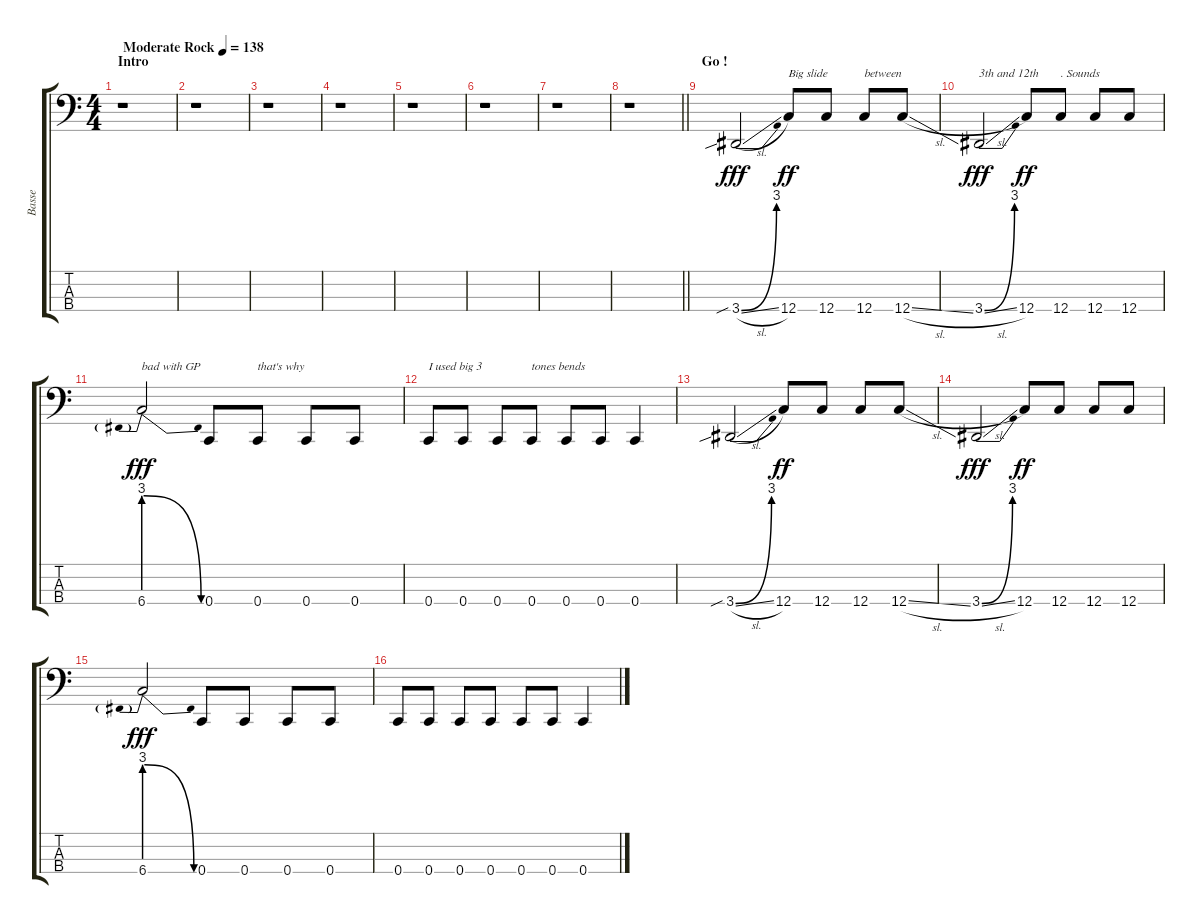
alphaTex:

\track ("Basse" "Basse") {instrument electricbassfinger}
\staff {score tabs}
\tuning (F2 C2 G1 C1) {hide}
\ts (4 4)
\section ("" "Intro")
\tempo (138 "Moderate Rock")
\clef f4
\ks c
r.1{dy fff instrument electricbassfinger} |
r.1 |
r.1 |
r.1 |
r.1 |
r.1 |
r.1 |
\barLineRight lightlight
r.1 |
\section ("" "Go !")
3.4{be (bend 0 0 60 12) sib sl}.2 12.4.8{txt "Big slide" dy ff} 12.4.8 12.4.8{txt "between"} 12.4{sl}.8 |
3.4{be (bend 0 0 60 12) sl}.2{txt "3th and 12th" dy fff} 12.4.8{dy ff} 12.4.8{txt ". Sounds "} 12.4.8 12.4.8 |
6.4{be (prebendrelease 0 12 60 0)}.2{txt "bad with GP" dy fff} 0.4.8 0.4.8{txt "that's why"} 0.4.8 0.4.8 |
0.4.8{txt "I used big 3 "} 0.4.8 0.4.8 0.4.8{txt "tones bends"} 0.4.8 0.4.8 0.4.4 |
3.4{be (bend 0 0 60 12) sib sl}.2 12.4.8{dy ff} 12.4.8 12.4.8 12.4{sl}.8 |
3.4{be (bend 0 0 60 12) sl}.2{dy fff} 12.4.8{dy ff} 12.4.8 12.4.8 12.4.8 |
6.4{be (prebendrelease 0 12 60 0)}.2{dy fff} 0.4.8 0.4.8 0.4.8 0.4.8 |
0.4.8 0.4.8 0.4.8 0.4.8 0.4.8 0.4.8 0.4.4
